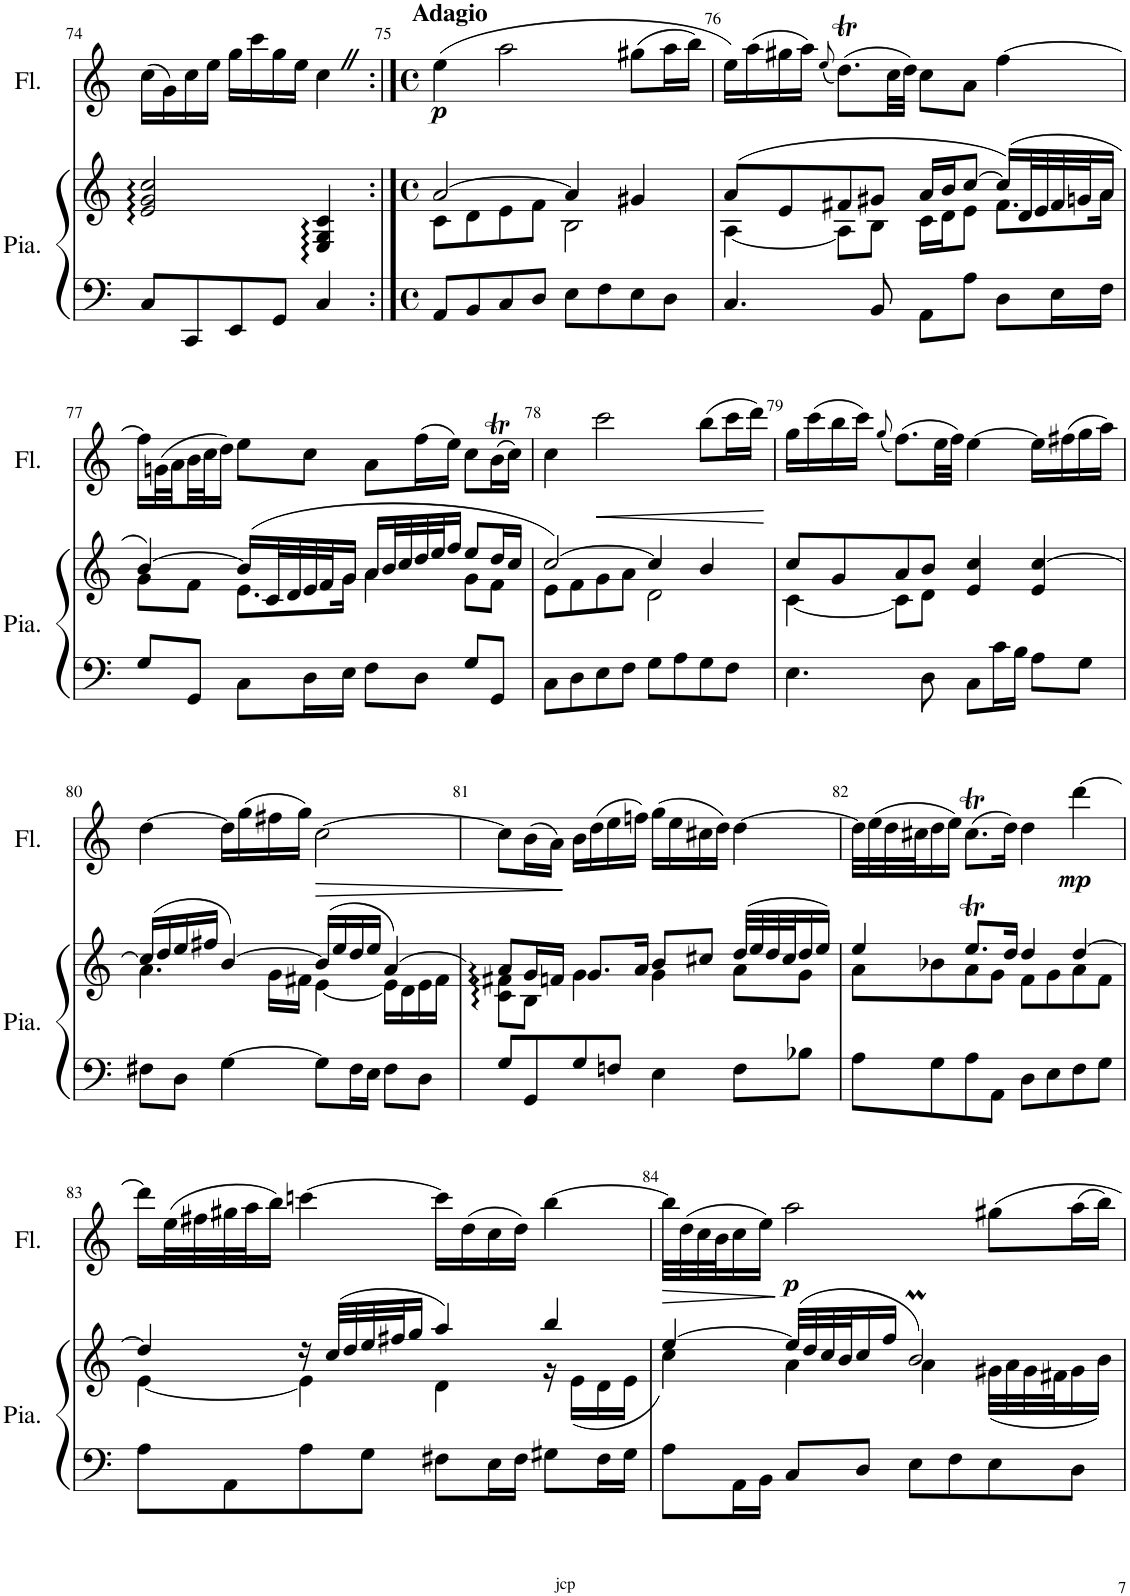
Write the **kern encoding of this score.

**kern	**kern	**kern	**dynam
*part2	*part2	*part1	*part1
*staff3	*staff2	*staff1	*staff1
*I"Piano	*	*I"Flûte	*
*I'Pia.	*	*I'Fl.	*
!!LO:PB:g=z
*clefF4	*clefG2	*clefG2	*
*k[]	*k[]	*k[]	*
*M3/4	*M3/4	*M3/4	*
=74	=74	=74	=74
8C/L	2e/ 2g/ 2cc/	(16cc\LL	.
.	.	16g\)	.
8CC/	.	16cc\	.
.	.	16ee\JJ	.
8EE/	.	16gg\LL	.
.	.	16ccc\	.
8GG/J	.	16gg\	.
.	.	16ee\JJ	.
4C/	4E/ 4G/ 4c/	4ccZ\	.
=75:|!	=75:|!	=75:|!	=75:|!
*M4/4	*M4/4	*M4/4	*
*met(c)	*met(c)	*met(c)	*
*	*^	*	*
!	!	!	!LO:TX:a:B:t=Adagio	!
!	!	!	!	!LO:DY:b
8AA/L	[2a/	8c\L	(4ee\	p
8BB/	.	8d\	.	.
8C/	.	8e\	2aa\	.
8D/J	.	8f\J	.	.
8E\L	4a/]	2B\	.	.
8F\	.	.	.	.
8E\	4g#X/	.	(8gg#X\L	.
8D\J	.	.	16aa\L	.
.	.	.	16bb\JJ)	.
=76	=76	=76	=76	=76
4.C/	(8a/L	[4A\	16ee\LL)	.
.	.	.	(16aa\	.
.	8e/	.	16gg#X\	.
.	.	.	16aa\JJ)	.
.	.	.	(8qee/	.
.	8f#X/	8A\L]	(8.ddT\L)	.
8BB/	8g#X/J	8B\J	.	.
.	.	.	32cc\LL	.
.	.	.	32dd\JJJ)	.
8AA\L	16a/LL	16c\LL	8cc\L	.
.	16b/J	16d\J	.	.
8A\J	[8cc/J	8e\J	8a\J	.
8D\L	(16cc/LL])	8.f#\L	[4ff\	.
.	32d/L	.	.	.
.	32e/	.	.	.
16E\L	32f#/	.	.	.
.	32gn/J	.	.	.
16F\JJ	16a/JJ	16a\Jk	.	.
!!LO:LB:g=z
=77	=77	=77	=77	=77
8G/L	[4b/)	8g\L	16ff\LL]	.
.	.	.	(32gn\L	.
.	.	.	32a\	.
8GG/J	.	8f\J	32b\	.
.	.	.	32cc\J	.
.	.	.	16dd\JJ)	.
8C\L	(16b/LL]	8.e\L	8ee\L	.
.	32c/L	.	.	.
.	32d/	.	.	.
16D\L	32e/	.	8cc\J	.
.	32f/J	.	.	.
16E\JJ	16g/JJ	16g\Jk	.	.
8F\L	16a/LL	4a\	8a\L	.
.	32b/L	.	.	.
.	32cc/	.	.	.
8D\J	32dd/	.	(16ff\L	.
.	32ee/J	.	.	.
.	16ff/JJ	.	16ee\JJ)	.
8G/L	8ee/L	8g\L	8cc\L	.
8GG/J	16dd/L	8f\J	(16bt\L	.
.	16cc/JJ	.	16cc\JJ)	.
=78	=78	=78	=78	=78
8C\L	[2cc/)	8e\L	4cc\	.
8D\	.	8f\	.	.
!	!	!	!	!LO:HP:b
8E\	.	8g\	2ccc\	<
8F\J	.	8a\J	.	.
8G\L	4cc/]	2d\	.	.
8A\	.	.	.	.
8G\	4b/	.	(8bb\L	.
8F\J	.	.	16ccc\L	.
.	.	.	16ddd\JJ)	.
*	*v	*v	*	*
.	.	.	[
=79	=79	=79	=79
*	*^	*	*
4.E\	8cc/L	[4c\	16gg\LL	.
.	.	.	(16ccc\	.
.	8g/	.	16bb\	.
.	.	.	16ccc\JJ)	.
.	.	.	(8qgg/	.
.	8a/	8c\L]	(8.ff\L)	.
8D\	8b/J	8d\J	.	.
.	.	.	32ee\LL	.
.	.	.	32ff\JJJ)	.
8C\L	4e/ 4cc/	2ryy	[4ee\	.
16c\L	.	.	.	.
16B\JJ	.	.	.	.
8A\L	4e/ [4cc/	.	16ee\LL]	.
.	.	.	(16ff#X\	.
8G\J	.	.	16gg\	.
.	.	.	16aa\JJ)	.
!!LO:LB:g=z
=80	=80	=80	=80	=80
8F#X\L	(16cc/LL]	4.a\	[4dd\	.
.	16dd/	.	.	.
8D\J	16ee/	.	.	.
.	16ff#X/JJ	.	.	.
[4G\	[4b/)	.	16dd\LL]	.
.	.	.	(16gg\	.
.	.	16g\LL	16ff#X\	.
.	.	16f#X\JJ	16gg\JJ)	.
!	!	!	!	!LO:HP:b
8G\L]	(16b/LL]	[4e\	[2cc\	>
.	16ee/	.	.	.
16F#\L	16dd/	.	.	.
16E\JJ	16ee/JJ	.	.	.
8F#\L	[4a/)	16e\LL]	.	.
.	.	16d\	.	.
8D\J	.	16e\	.	.
.	.	16f#\JJ	.	.
=81	=81	=81	=81	=81
8G/L	8a/L]	8c\ 8f#X\L	8cc\L]	.
8GG/	16g/L	8B\J	(16b\L	.
.	16fn/JJ	.	16a\JJ)	.
8G/	8.g/L	4g\	16b\LL	]
.	.	.	(16dd\	.
8Fn/J	.	.	16ee\	.
.	16a/Jk	.	16ffn\JJ)	.
4E\	8b/L	4g\	(16gg\LL	.
.	.	.	16ee\	.
.	8cc#X/J	.	16cc#X\	.
.	.	.	16dd\JJ)	.
8F\L	(32dd/LLL	8a\L	[4dd\	.
.	32ee/	.	.	.
.	32dd/	.	.	.
.	32cc#/J	.	.	.
8B-X\J	16dd/	8g\J	.	.
.	16ee/JJ)	.	.	.
=82	=82	=82	=82	=82
8A\L	4ee/	8a\L	32dd\LLL]	.
.	.	.	(32ee\	.
.	.	.	32dd\	.
.	.	.	32cc#X\J	.
8G\	.	8b-X\	16dd\	.
.	.	.	16ee\JJ)	.
8A\	8.eet/L	8a\	(8.cc#t\L	.
8AA\J	.	8g\J	.	.
.	16dd/Jk	.	16dd\Jk)	.
8D\L	4dd/	8f\L	4dd\	.
8E\	.	8g\	.	.
!	!	!	!	!LO:DY:b
8F\	[4dd/	8a\	[4ddd\	mp
8G\J	.	8f\J	.	.
!!LO:LB:g=z
=83	=83	=83	=83	=83
8A\L	4dd/]	[4e\	16ddd\LL]	.
.	.	.	(32ee\L	.
.	.	.	32ff#X\	.
8AA\	.	.	32gg#X\	.
.	.	.	32aa\J	.
.	.	.	16bb\JJ)	.
8A\	16r	4e\]	[4cccn\	.
.	(32cc/LLL	.	.	.
.	32dd/	.	.	.
8G\J	32ee/	.	.	.
.	32ff#X/J	.	.	.
.	16gg/JJ	.	.	.
8F#X\L	4aa/)	4d\	16ccc\LL]	.
.	.	.	(16dd\	.
16E\L	.	.	16cc\	.
16F#\JJ	.	.	16dd\JJ)	.
8G#X\L	4bb/	16r	[4bb\	.
.	.	(16e\LL	.	.
16F#\L	.	16d\	.	.
16G#\JJ	.	16e\JJ	.	.
=84	=84	=84	=84	=84
!	!	!	!	!LO:HP:b
8A\L	[4ee/	4cc\)	32bb\LLL]	>
.	.	.	(32dd\	.
.	.	.	32cc\	.
.	.	.	32b\J	.
16AA\L	.	.	16cc\	.
16BB\JJ	.	.	16ee\JJ)	.
!	!	!	!	!LO:DY:n=1:b
8C/L	(32ee/LLL]	4a\	2aa\	] p
.	32dd/	.	.	.
.	32cc/	.	.	.
.	32b/J	.	.	.
8D/J	16cc/	.	.	.
.	16ff/JJ	.	.	.
8E\L	2bm/)	4a\	.	.
8F\	.	.	.	.
8E\	.	(32g#X\LLL	8gg#X\L	.
.	.	32a\	.	.
.	.	32g#\	.	.
.	.	32f#X\J	.	.
8D\J	.	16g#\	(16aa\L	.
.	.	16b\JJ)	16bb\JJ)	.
*	*v	*v	*	*
=	=	=	=
*-	*-	*-	*-
